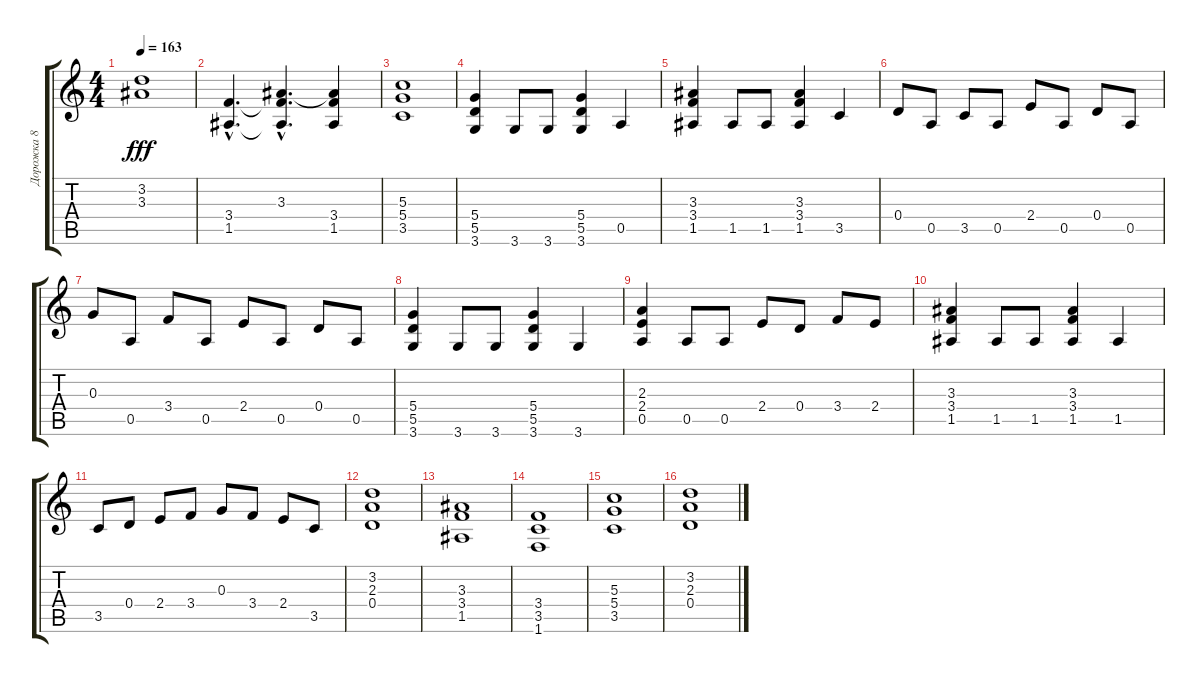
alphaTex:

\track ("Дорожка 8" "Дорожка 8") {instrument overdrivenguitar}
\staff {score tabs}
\tuning (E4 B3 G3 D3 A2 E2) {hide}
\ts (4 4)
\tempo 163
\clef g2
\ks c
(3.2 3.3).1{dy fff} |
(3.4{hac} 1.5{hac}).4{d} (3.3 3.4{hac t} 1.5{hac t}).4{d} (3.3{t} 3.4 1.5).4 |
(5.3 5.4 3.5).1 |
(5.4 5.5 3.6).4 3.6.8 3.6.8 (5.4 5.5 3.6).4 0.5.4 |
(3.3 3.4 1.5).4 1.5.8 1.5.8 (3.3 3.4 1.5).4 3.5.4 |
0.4.8 0.5.8 3.5.8 0.5.8 2.4.8 0.5.8 0.4.8 0.5.8 |
0.3.8 0.5.8 3.4.8 0.5.8 2.4.8 0.5.8 0.4.8 0.5.8 |
(5.4 5.5 3.6).4 3.6.8 3.6.8 (5.4 5.5 3.6).4 3.6.4 |
(2.3 2.4 0.5).4 0.5.8 0.5.8 2.4.8 0.4.8 3.4.8 2.4.8 |
(3.3 3.4 1.5).4 1.5.8 1.5.8 (3.3 3.4 1.5).4 1.5.4 |
3.5.8 0.4.8 2.4.8 3.4.8 0.3.8 3.4.8 2.4.8 3.5.8 |
(3.2 2.3 0.4).1 |
(3.3 3.4 1.5).1 |
(3.4 3.5 1.6).1 |
(5.3 5.4 3.5).1 |
(3.2 2.3 0.4).1
